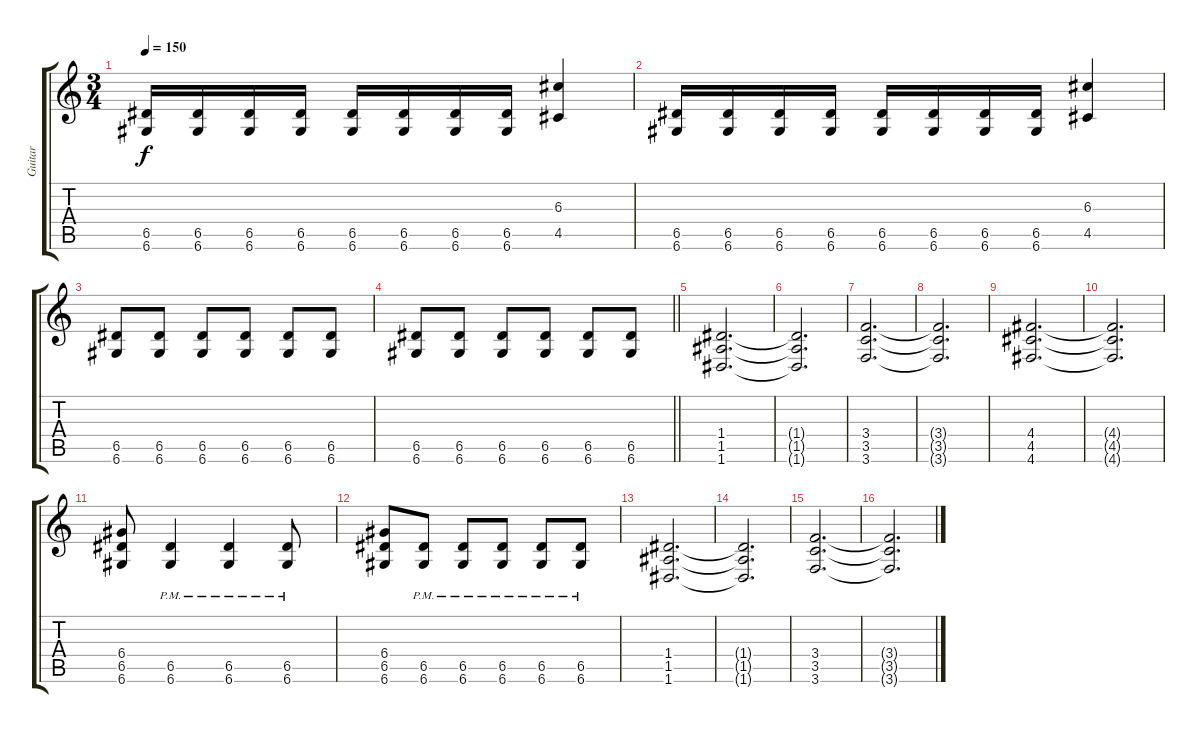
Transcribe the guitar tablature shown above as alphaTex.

\track ("Guitar" "Guitar") {instrument distortionguitar}
\staff {score tabs}
\tuning (E4 B3 G3 D3 A2 D2) {hide}
\ts (3 4)
\tempo 150
\clef g2
\ks c
(6.5 6.6).16{dy f} (6.5 6.6).16 (6.5 6.6).16 (6.5 6.6).16 (6.5 6.6).16 (6.5 6.6).16 (6.5 6.6).16 (6.5 6.6).16 (6.3 4.5).4 |
(6.5 6.6).16 (6.5 6.6).16 (6.5 6.6).16 (6.5 6.6).16 (6.5 6.6).16 (6.5 6.6).16 (6.5 6.6).16 (6.5 6.6).16 (6.3 4.5).4 |
(6.5 6.6).8 (6.5 6.6).8 (6.5 6.6).8 (6.5 6.6).8 (6.5 6.6).8 (6.5 6.6).8 |
\barLineRight lightlight
(6.5 6.6).8 (6.5 6.6).8 (6.5 6.6).8 (6.5 6.6).8 (6.5 6.6).8 (6.5 6.6).8 |
\section ("" "")
(1.4 1.5 1.6).2{d} |
(1.4{t} 1.5{t} 1.6{t}).2{d} |
(3.4 3.5 3.6).2{d} |
(3.4{t} 3.5{t} 3.6{t}).2{d} |
(4.4 4.5 4.6).2{d} |
(4.4{t} 4.5{t} 4.6{t}).2{d} |
(6.4 6.5 6.6).8 (6.5{pm} 6.6{pm}).4 (6.5{pm} 6.6{pm}).4 (6.5{pm} 6.6{pm}).8 |
(6.4 6.5 6.6).8 (6.5{pm} 6.6{pm}).8 (6.5{pm} 6.6{pm}).8 (6.5{pm} 6.6{pm}).8 (6.5{pm} 6.6{pm}).8 (6.5{pm} 6.6{pm}).8 |
(1.4 1.5 1.6).2{d} |
(1.4{t} 1.5{t} 1.6{t}).2{d} |
(3.4 3.5 3.6).2{d} |
(3.4{t} 3.5{t} 3.6{t}).2{d}
